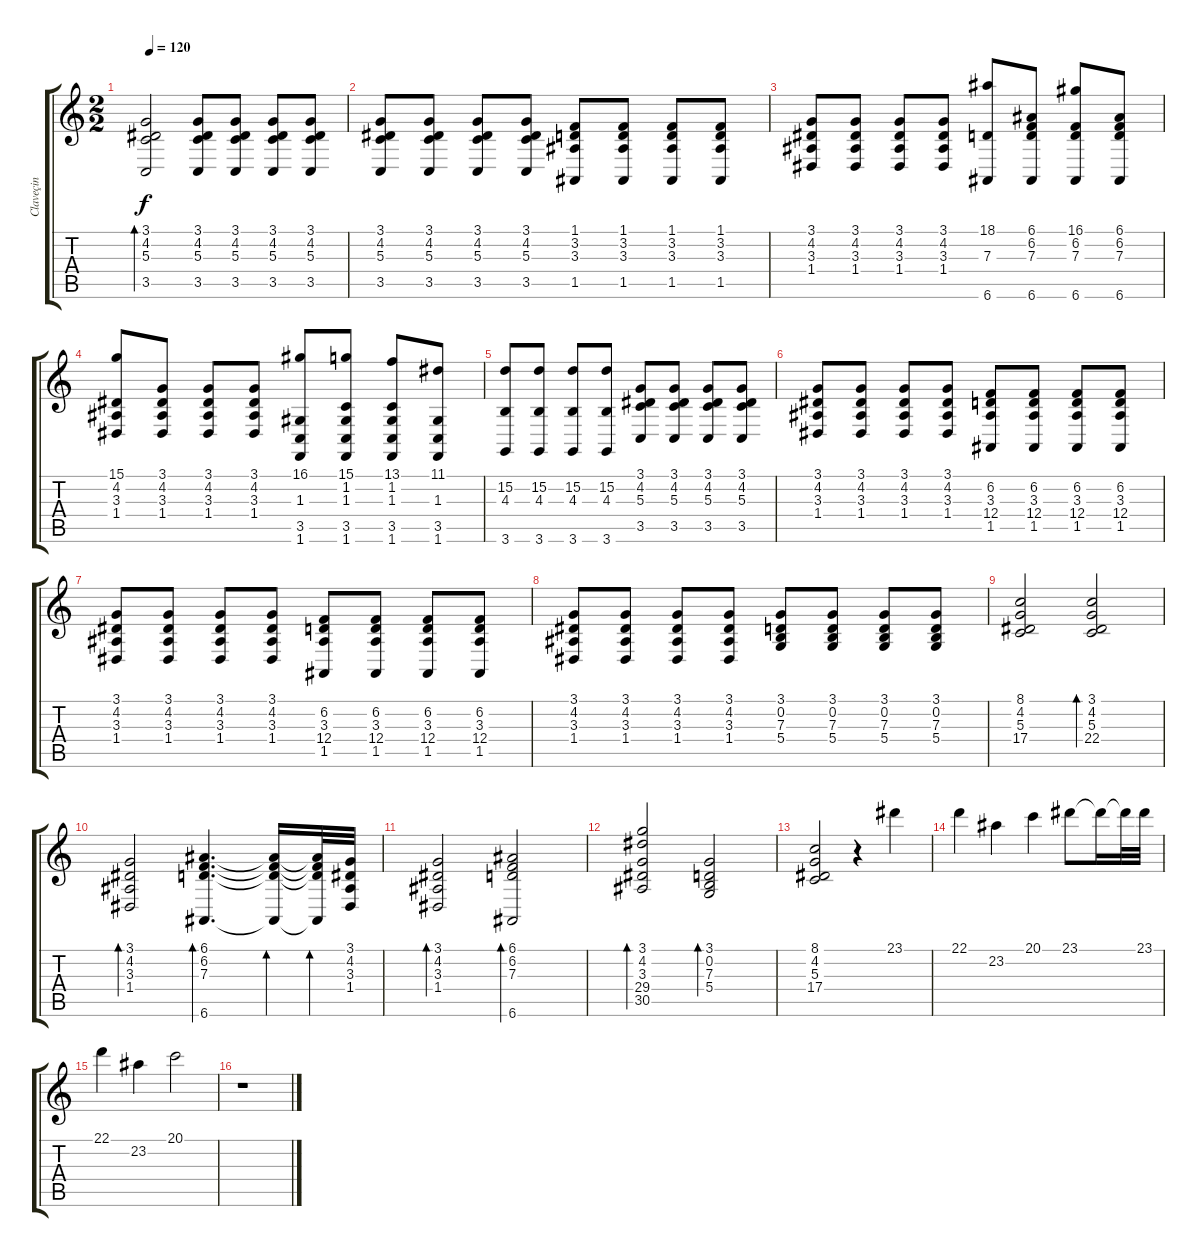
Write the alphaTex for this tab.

\track ("Claveçin" "Claveçin") {instrument harpsichord}
\staff {score tabs}
\tuning (E4 B3 G3 D3 A2 E2) {hide}
\ts (2 2)
\tempo 120
\clef g2
\ks c
(3.1 4.2 5.3 3.5).2{bd 240 dy f} (3.1 4.2 5.3 3.5).8 (3.1 4.2 5.3 3.5).8 (3.1 4.2 5.3 3.5).8 (3.1 4.2 5.3 3.5).8 |
(3.1 4.2 5.3 3.5).8 (3.1 4.2 5.3 3.5).8 (3.1 4.2 5.3 3.5).8 (3.1 4.2 5.3 3.5).8 (1.1 3.2 3.3 1.5).8 (1.1 3.2 3.3 1.5).8 (1.1 3.2 3.3 1.5).8 (1.1 3.2 3.3 1.5).8 |
(3.1 4.2 3.3 1.4).8 (3.1 4.2 3.3 1.4).8 (3.1 4.2 3.3 1.4).8 (3.1 4.2 3.3 1.4).8 (18.1 7.3 6.6).8 (6.1 6.2 7.3 6.6).8 (16.1 6.2 7.3 6.6).8 (6.1 6.2 7.3 6.6).8 |
(15.1 4.2 3.3 1.4).8 (3.1 4.2 3.3 1.4).8 (3.1 4.2 3.3 1.4).8 (3.1 4.2 3.3 1.4).8 (16.1 1.3 3.5 1.6).8 (15.1 1.2 1.3 3.5 1.6).8 (13.1 1.2 1.3 3.5 1.6).8 (11.1 1.3 3.5 1.6).8 |
(15.2 4.3 3.6).8 (15.2 4.3 3.6).8 (15.2 4.3 3.6).8 (15.2 4.3 3.6).8 (3.1 4.2 5.3 3.5).8 (3.1 4.2 5.3 3.5).8 (3.1 4.2 5.3 3.5).8 (3.1 4.2 5.3 3.5).8 |
(3.1 4.2 3.3 1.4).8 (3.1 4.2 3.3 1.4).8 (3.1 4.2 3.3 1.4).8 (3.1 4.2 3.3 1.4).8 (6.2 3.3 12.4 1.5).8 (6.2 3.3 12.4 1.5).8 (6.2 3.3 12.4 1.5).8 (6.2 3.3 12.4 1.5).8 |
(3.1 4.2 3.3 1.4).8 (3.1 4.2 3.3 1.4).8 (3.1 4.2 3.3 1.4).8 (3.1 4.2 3.3 1.4).8 (6.2 3.3 12.4 1.5).8 (6.2 3.3 12.4 1.5).8 (6.2 3.3 12.4 1.5).8 (6.2 3.3 12.4 1.5).8 |
(3.1 4.2 3.3 1.4).8 (3.1 4.2 3.3 1.4).8 (3.1 4.2 3.3 1.4).8 (3.1 4.2 3.3 1.4).8 (3.1 0.2 7.3 5.4).8 (3.1 0.2 7.3 5.4).8 (3.1 0.2 7.3 5.4).8 (3.1 0.2 7.3 5.4).8 |
(8.1 4.2 5.3 17.4).2 (3.1 4.2 5.3 22.4).2{bd 240} |
(3.1 4.2 3.3 1.4).2{bd 240} (6.1 6.2 7.3 6.6).4{d bd 240} (6.1{t} 6.2{t} 7.3{t} 6.6{t}).16{bd 240} (6.1{t} 6.2{t} 7.3{t} 6.6{t}).32{bd 240} (3.1 4.2 3.3 1.4).32 |
(3.1 4.2 3.3 1.4).2{bd 240} (6.1 6.2 7.3 6.6).2{bd 240} |
(3.1 4.2 3.3 29.4 30.5).2{bd 240} (3.1 0.2 7.3 5.4).2{bd 240} |
(8.1 4.2 5.3 17.4).2 r.4 23.1.4 |
22.1.4 23.2.4 20.1.4 23.1.8 23.1{t}.16 23.1{t}.32 23.1.32 |
22.1.4 23.2.4 20.1.2 |
r.1
